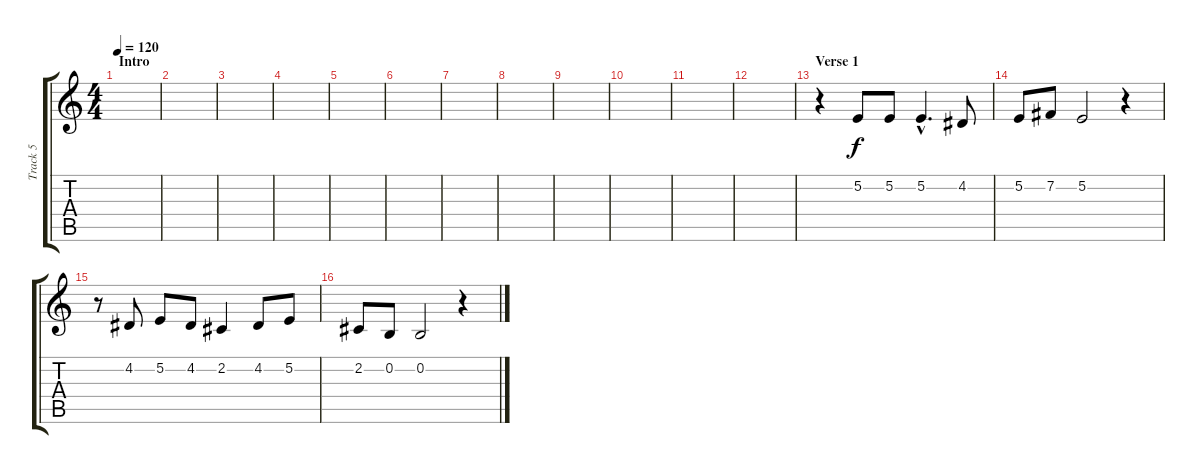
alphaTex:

\track ("Track 5" "Track 5") {instrument bassoon}
\staff {score tabs}
\tuning (E4 B3 G3 D3 A2 E2) {hide}
\ts (4 4)
\section ("" "Intro")
\tempo 120
\clef g2
\ks c
|
|
|
|
|
|
|
|
|
|
|
|
\section ("" "Verse 1")
r.4 5.2.8 5.2.8 5.2{hac}.4{d} 4.2.8 |
5.2.8 7.2.8 5.2.2 r.4 |
r.8 4.2.8 5.2.8 4.2.8 2.2.4 4.2.8 5.2.8 |
2.2.8 0.2.8 0.2.2 r.4
